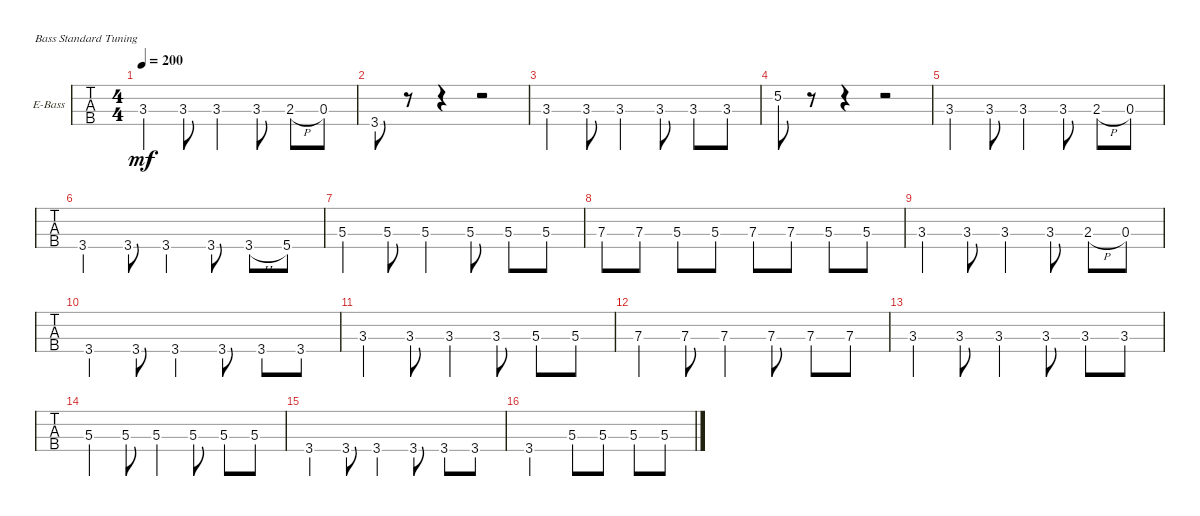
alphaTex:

\defaultSystemsLayout 4
\bracketExtendMode groupsimilarinstruments
\firstSystemTrackNameOrientation horizontal
\otherSystemsTrackNameOrientation horizontal
\track ("Akshay" "E-Bass") {instrument electricbassfinger}
\staff {tabs}
\tuning (G2 D2 A1 E1)
\ts (4 4)
\tempo 200
\clef f4
\ks c
3.3.4{dy mf} 3.3.8 3.3.4 3.3.8 2.3{h}.8 0.3.8 |
3.4.8 r.8 r.4 r.2 |
3.3.4 3.3.8 3.3.4 3.3.8 3.3.8 3.3.8 |
5.2.8 r.8 r.4 r.2 |
3.3.4 3.3.8 3.3.4 3.3.8 2.3{h}.8 0.3.8 |
3.4.4 3.4.8 3.4.4 3.4.8 3.4{h}.8 5.4.8 |
5.3.4 5.3.8 5.3.4 5.3.8 5.3.8 5.3.8 |
7.3.8 7.3.8 5.3.8 5.3.8 7.3.8 7.3.8 5.3.8 5.3.8 |
3.3.4 3.3.8 3.3.4 3.3.8 2.3{h}.8 0.3.8 |
3.4.4 3.4.8 3.4.4 3.4.8 3.4.8 3.4.8 |
3.3.4 3.3.8 3.3.4 3.3.8 5.3.8 5.3.8 |
7.3.4 7.3.8 7.3.4 7.3.8 7.3.8 7.3.8 |
3.3.4 3.3.8 3.3.4 3.3.8 3.3.8 3.3.8 |
5.3.4 5.3.8 5.3.4 5.3.8 5.3.8 5.3.8 |
3.4.4 3.4.8 3.4.4 3.4.8 3.4.8 3.4.8 |
3.4.2 5.3.8 5.3.8 5.3.8 5.3.8
